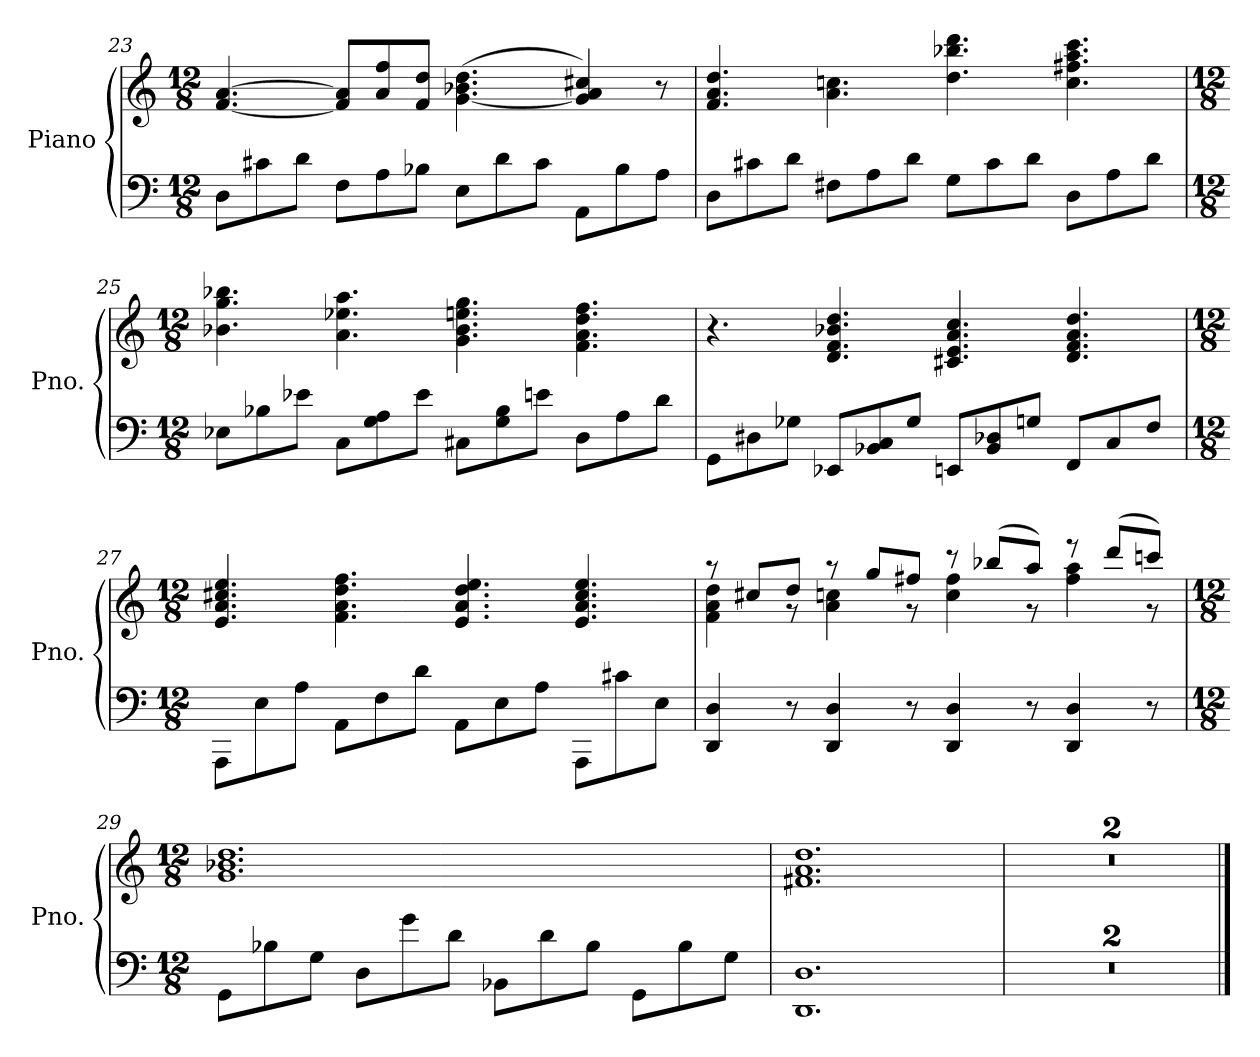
**kern	**kern
*part1	*part1
*staff2	*staff1
*I"Piano	*
*I'Pno.	*
*clefF4	*clefG2
*k[]	*k[]
*M12/8	*M12/8
=23	=23
8D\L	[4.f/ [4.a/
8c#X\	.
8d\J	.
8F\L	8f/] 8a/]L
8A\	8a/ 8ff/
8B-X\J	8f/ 8dd/J
8E\L	([4.g\ 4.b-X\ 4.dd\
8d\	.
8c#\J	.
8AA\L	4g/] 4a/ 4cc#X/)
8B-\	.
8A\J	8r
=24	=24
8D\L	4.f/ 4.a/ 4.dd/
8c#X\	.
8d\J	.
8F#X\L	4.a\ 4.ccn\
8A\	.
8d\J	.
8G\L	4.dd\ 4.bb-X\ 4.ddd\
8c#\	.
8d\J	.
8D\L	4.cc\ 4.ff#X\ 4.aa\ 4.ccc\
8A\	.
8d\J	.
!!LO:LB:g=z
=25	=25
*M12/8	*M12/8
8E-X\L	4.b-X\ 4.gg\ 4.bb-X\
8B-X\	.
8e-X\J	.
8C\L	4.a\ 4.ee-X\ 4.aa\
8G\ 8A\	.
8e-\J	.
8C#X\L	4.g\ 4.b-\ 4.een\ 4.gg\
8G\ 8B-\	.
8en\J	.
8D\L	4.f\ 4.a\ 4.dd\ 4.ff\
8A\	.
8d\J	.
=26	=26
8GG\L	4.r
8D#X\	.
8G-X\J	.
8EE-X/L	4.d/ 4.f/ 4.b-X/ 4.dd/
8BB-X/ 8C/	.
8G-/J	.
8EEn/L	4.c#X/ 4.e/ 4.a/ 4.cc/
8BB-/ 8D-X/	.
8Gn/J	.
8FF/L	4.d/ 4.f/ 4.a/ 4.dd/
8C/	.
8F/J	.
=27	=27
*M12/8	*M12/8
8AAA\L	4.e/ 4.a/ 4.cc#X/ 4.ee/
8E\	.
8A\J	.
8AA\L	4.f\ 4.a\ 4.dd\ 4.ff\
8F\	.
8d\J	.
8AA\L	4.e/ 4.a/ 4.dd/ 4.ee/
8E\	.
8A\J	.
8AAA\L	4.e/ 4.a/ 4.cc#/ 4.ee/
8c#X\	.
8E\J	.
!!LO:LB:g=z
=28	=28
*	*^
4DD/ 4D/	8raa	4f\ 4a\ 4dd\
.	8cc#X/L	.
8r	8dd/J	8rg
4DD/ 4D/	8raa	4a\ 4ccn\
.	8gg/L	.
8r	8ff#X/J	8rg
4DD/ 4D/	8rccc	4cc\ 4ff#\
.	(8bb-X/L	.
8r	8aa/J)	8r
4DD/ 4D/	8reee	4ff#\ 4aa\
.	(8ddd/L	.
8r	8cccn/J)	8r
*	*v	*v
=29	=29
*M12/8	*M12/8
8GG\L	1.g 1.b-X 1.dd
8B-X\	.
8G\J	.
8D\L	.
8g\	.
8d\J	.
8BB-X\L	.
8d\	.
8B-\J	.
8GG\L	.
8B-\	.
8G\J	.
=30	=30
1.DD 1.D	1.f#X 1.a 1.dd
=31	=31
1.r	1.r
=32	=32
1.r	1.r
==	==
*-	*-
